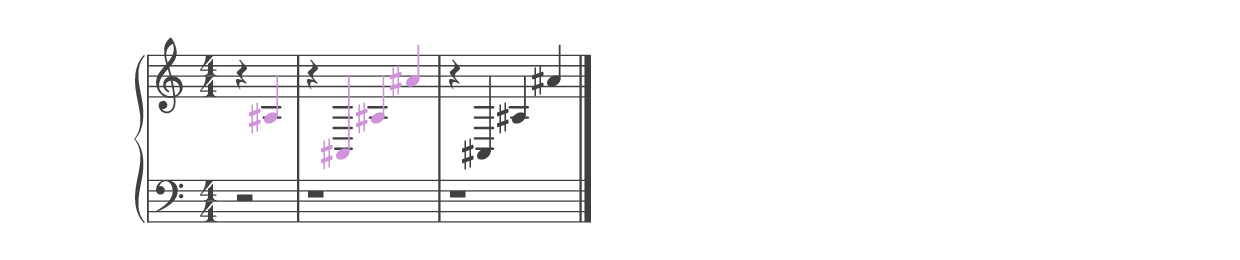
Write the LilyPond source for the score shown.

%% ----------------------------------------------------------------------------
%% Generated on: 2018 December 27
%% Note Name: A3#
%% Octave: 3
%% Clef: treble
%% Filename: 052-38-3-treble-A3#
%% ----------------------------------------------------------------------------

\version "2.19.82"

\include "../piano_note_colors.ly"

\header {
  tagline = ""
}

upper = {
  \clef treble
  \numericTimeSignature
  \override NoteHead.color = #colorized-note
  \override Stem.color = #colorized-note
  \override Accidental.color = #colorized-note
  % treble note in color
  r4 ais4
  % treble octave in color
  r4 ais,4 ais4 ais'4
  \override NoteHead.color = #default-black
  \override Stem.color = #default-black
  \override Accidental.color = #default-black
  % treble octave repeat in black
  r4 ais,4 ais4 ais'4
  \bar "|."
}

lower = {
  \clef bass
  \numericTimeSignature
  \override NoteHead.color = #colorized-note
  \override Stem.color = #colorized-note
  \override Accidental.color = #colorized-note
  % bass note in color
  r2
  % bass octave in color
  r1
  \override NoteHead.color = #default-black
  \override Stem.color = #default-black
  \override Accidental.color = #default-black
  % bass octave repeat in black
  r1
}

\score {
  \new PianoStaff <<
    \context Score
    \applyContext #(override-color-for-all-grobs default-black)
    \time 4/4
    \partial 2
    \new Staff = upper { \upper }
    \new Staff = lower { \lower }
  >>
  \layout { }
  \midi { }
}